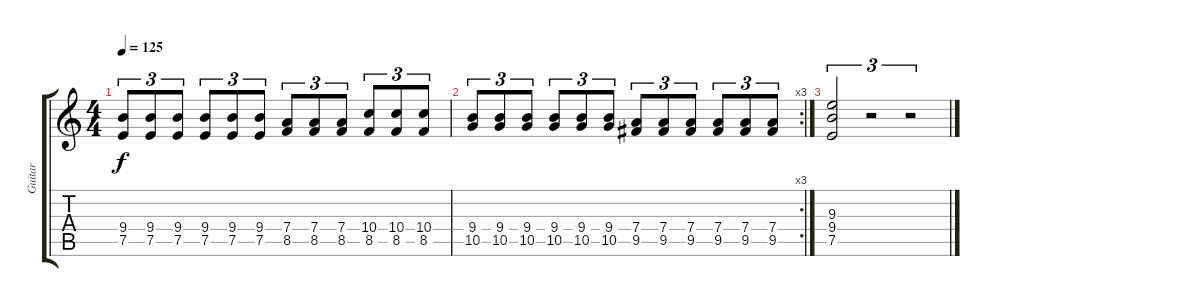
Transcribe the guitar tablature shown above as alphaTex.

\track ("Guitar" "Guitar") {instrument distortionguitar}
\staff {score tabs}
\tuning (E4 B3 G3 D3 A2 E2) {hide}
\ts (4 4)
\tempo 125
\clef g2
\ks c
(9.4 7.5).8{tu (3 2) dy f} (9.4 7.5).8{tu (3 2)} (9.4 7.5).8{tu (3 2)} (9.4 7.5).8{tu (3 2)} (9.4 7.5).8{tu (3 2)} (9.4 7.5).8{tu (3 2)} (7.4 8.5).8{tu (3 2)} (7.4 8.5).8{tu (3 2)} (7.4 8.5).8{tu (3 2)} (10.4 8.5).8{tu (3 2)} (10.4 8.5).8{tu (3 2)} (10.4 8.5).8{tu (3 2)} |
\rc 3
(9.4 10.5).8{tu (3 2)} (9.4 10.5).8{tu (3 2)} (9.4 10.5).8{tu (3 2)} (9.4 10.5).8{tu (3 2)} (9.4 10.5).8{tu (3 2)} (9.4 10.5).8{tu (3 2)} (7.4 9.5).8{tu (3 2)} (7.4 9.5).8{tu (3 2)} (7.4 9.5).8{tu (3 2)} (7.4 9.5).8{tu (3 2)} (7.4 9.5).8{tu (3 2)} (7.4 9.5).8{tu (3 2)} |
(9.3 9.4 7.5).2{tu (3 2)} r.2{tu (3 2)} r.2{tu (3 2)}
